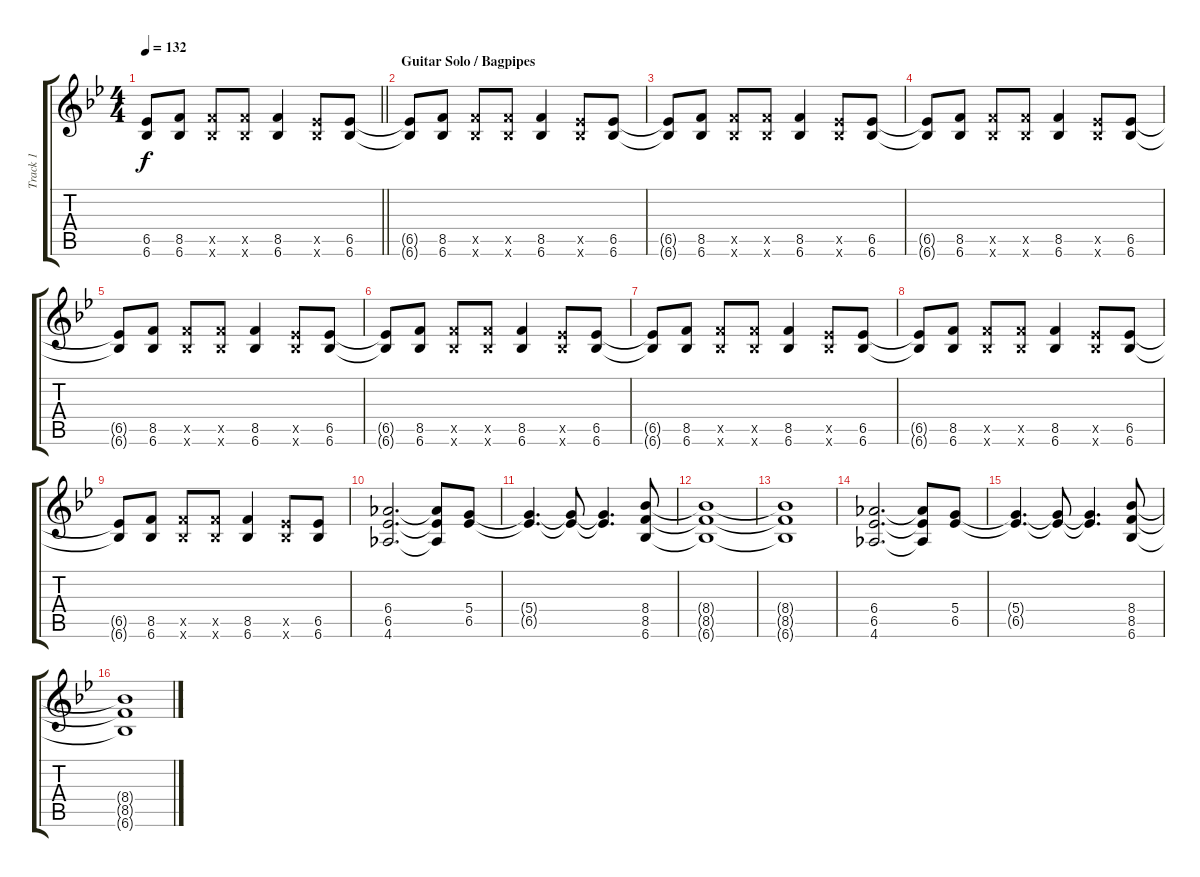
\track ("Track 1" "Track 1") {instrument overdrivenguitar}
\staff {score tabs}
\tuning (E4 B3 G3 D3 A2 E2) {hide}
\ts (4 4)
\tempo 132
\clef g2
\barLineRight lightlight
\ks bb
(6.5{t} 6.6{t}).8{dy f} (8.5 6.6).8 (8.5{x} 6.6{x}).8 (8.5{x} 6.6{x}).8 (8.5 6.6).4 (6.5{x} 6.6{x}).8 (6.5 6.6).8 |
\section ("" "Guitar Solo / Bagpipes")
(6.5{t} 6.6{t}).8 (8.5 6.6).8 (8.5{x} 6.6{x}).8 (8.5{x} 6.6{x}).8 (8.5 6.6).4 (6.5{x} 6.6{x}).8 (6.5 6.6).8 |
(6.5{t} 6.6{t}).8 (8.5 6.6).8 (8.5{x} 6.6{x}).8 (8.5{x} 6.6{x}).8 (8.5 6.6).4 (6.5{x} 6.6{x}).8 (6.5 6.6).8 |
(6.5{t} 6.6{t}).8 (8.5 6.6).8 (8.5{x} 6.6{x}).8 (8.5{x} 6.6{x}).8 (8.5 6.6).4 (6.5{x} 6.6{x}).8 (6.5 6.6).8 |
(6.5{t} 6.6{t}).8 (8.5 6.6).8 (8.5{x} 6.6{x}).8 (8.5{x} 6.6{x}).8 (8.5 6.6).4 (6.5{x} 6.6{x}).8 (6.5 6.6).8 |
(6.5{t} 6.6{t}).8 (8.5 6.6).8 (8.5{x} 6.6{x}).8 (8.5{x} 6.6{x}).8 (8.5 6.6).4 (6.5{x} 6.6{x}).8 (6.5 6.6).8 |
(6.5{t} 6.6{t}).8 (8.5 6.6).8 (8.5{x} 6.6{x}).8 (8.5{x} 6.6{x}).8 (8.5 6.6).4 (6.5{x} 6.6{x}).8 (6.5 6.6).8 |
(6.5{t} 6.6{t}).8 (8.5 6.6).8 (8.5{x} 6.6{x}).8 (8.5{x} 6.6{x}).8 (8.5 6.6).4 (6.5{x} 6.6{x}).8 (6.5 6.6).8 |
(6.5{t} 6.6{t}).8 (8.5 6.6).8 (8.5{x} 6.6{x}).8 (8.5{x} 6.6{x}).8 (8.5 6.6).4 (6.5{x} 6.6{x}).8 (6.5 6.6).8 |
(6.4 6.5 4.6).2{d} (6.4{t} 6.5{t} 4.6{t}).8 (5.4 6.5).8 |
(5.4{t} 6.5{t}).4{d} (5.4{t} 6.5{t}).8 (5.4{t} 6.5{t}).4{d} (8.4 8.5 6.6).8 |
(8.4{t} 8.5{t} 6.6{t}).1 |
(8.4{t} 8.5{t} 6.6{t}).1 |
(6.4 6.5 4.6).2{d} (6.4{t} 6.5{t} 4.6{t}).8 (5.4 6.5).8 |
(5.4{t} 6.5{t}).4{d} (5.4{t} 6.5{t}).8 (5.4{t} 6.5{t}).4{d} (8.4 8.5 6.6).8 |
(8.4{t} 8.5{t} 6.6{t}).1
